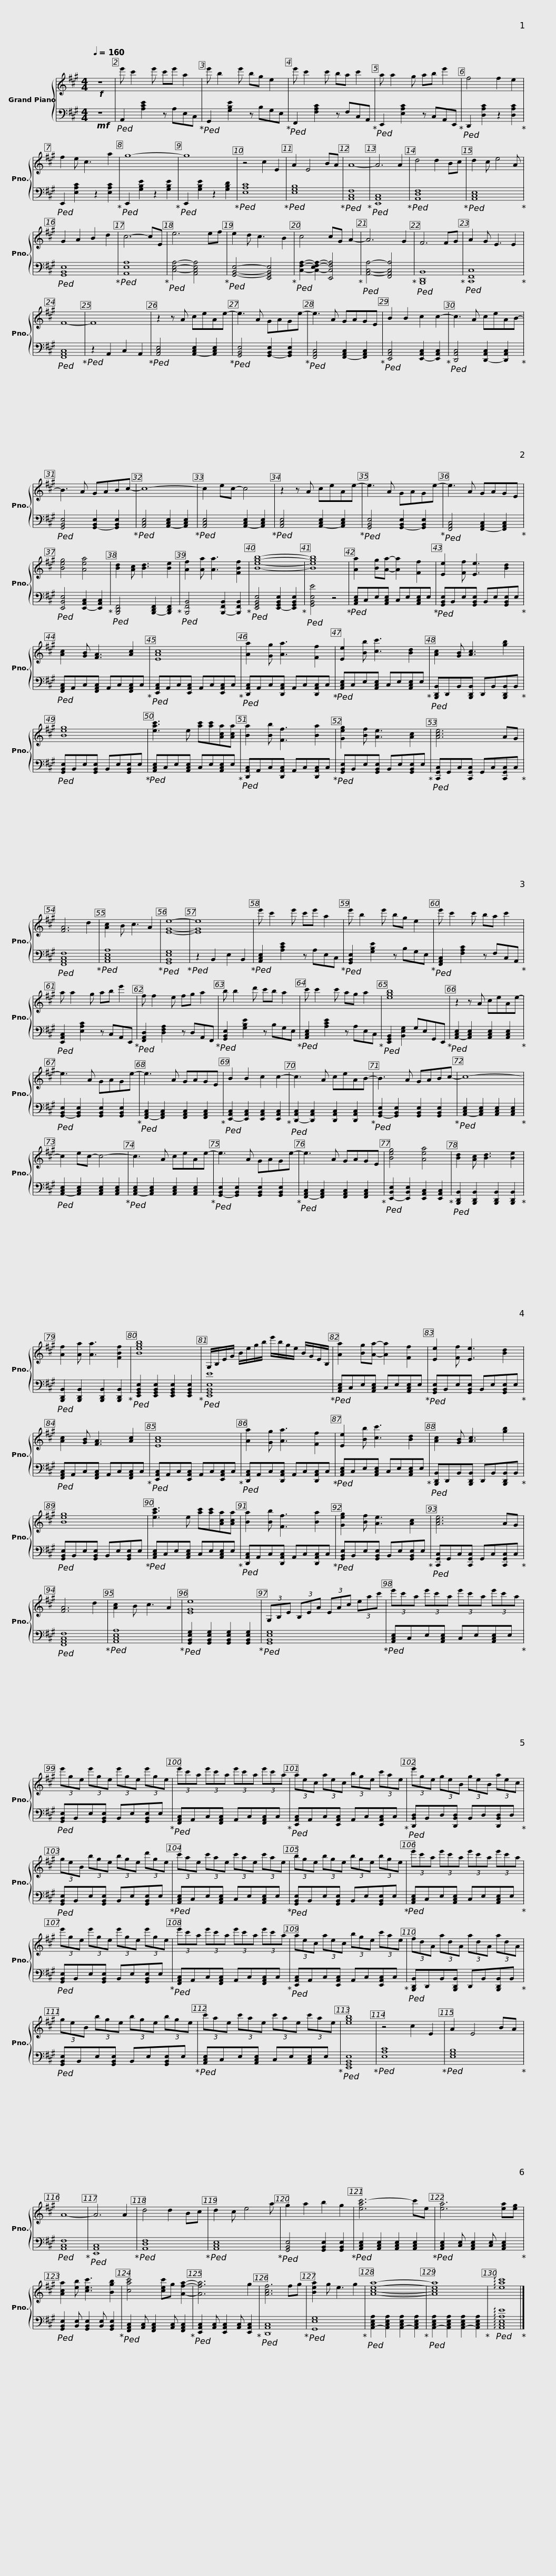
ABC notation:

X:1
%%score { 1 | 2 }
L:1/8
Q:1/4=160
M:4/4
I:linebreak $
K:A
V:1 treble
V:2 bass
V:1
!f! z8 | e' c'2 e' c'e' a2 | e' b2 e' bg e2 | e' c'2 c' ba c'2 | a a2 g ab e'2 |$ %5
 f4 f2 e2 | f2 e c3 a2 | g8- | g8 | z4 c2 E2 | %10
 A2 E4 BA | A8- | A6 A2 | d4 d2 Bc | d2 c e4 A |$ %15
 G2 A2 B2 d2 | c6- cE | e6 ef | e2 d c3 B2 | c4 cG A2- | %20
 A6 G2 | F6 FG | A2 G E3 E2 | F8- |$ F8 | %25
 z2 z A ceAe- | e3 A GAGe- | e3 A GAGE | B2 B2 c2 c2- | c3 A ceAB- |$ %30
 B3 A GABc- | c8- | c2 ec- c4 | z2 z A ceAe- | e3 A GAGe- | %35
 e3 A GAGE |$ [Beg]4 [Aea]4 | [Bd]2 [Ac] [Bd]3 [Be]2 | [Af]2 [Aa] [Aa]3 [FBf]2 | [Begb]8- | %40
 [Begb]8 | [Aa]2 [Bg][Aa]- [Aa]2 [Ff]2 | [Ee]2 [Ff] [Ee]3 [Bd]2 |$ [Ac]2 [GB] [FA]3 [Ac]2 | [EAc]8 | %45
 [Aa]2 [Gg] [Aa]3 [Ff]2 | [Ee]2 [Bb] [cc']3 [Bd]2 | [Ac]2 [GB] [Ac]3 [gb]2 |$ [Beg]8 | [eac']3 e [ac'][ac'][Aca][Aca] | %50
 [Ba]2 [Bb] [Ff]3 [Ba]2 | [Geg]2 [Bf] [Ae]3 [Ac]2 | [Ace]6 AG |$ [FA]6 d2 | [Ac]2 B c3 A2 | %55
 [EGe]8- | [EGe]8 | e' c'2 e' c'e' a2 | e' b2 e' bg e2 | e' c'2 c' ba c'2 |$ %60
 a a2 g ab e'2 | f f2 e fg a2 | b b2 d' c'b a2 | c' c'2 c' ag a2 | [egb]8 |$ %65
 z2 z A ceAe- | e3 A GAGe- | e3 A GAGE | B2 B2 c2 c2- | c3 A ceAB- |$ %70
 B3 A GABc- | c8- | c2 ec- c4- | c3 A ceAe- | e3 A GAGe- |$ %75
 e3 A GAGE | [Beg]4 [Aea]4 | [Bd]2 [Ac] [Bd]3 [Be]2 | [Af]2 [Aa] [Aa]3 [FBf]2 | [Begb]8 |$ %80
 G,/B,/E/G/ B/e/g/b/ e'/b/g/e/ B/G/E/B,/ | [Aa]2 [Bg][Aa]- [Aa]2 [Ff]2 | [Ee]2 [Ff] [Ee]3 [Bd]2 | [Ac]2 [GB] [FA]3 [Ac]2 |$ [EAc]8 | %85
 [Aa]2 [Gg] [Aa]3 [Ff]2 | [Ee]2 [Bb] [cc']3 [Bd]2 | [Ac]2 [GB] [Ac]3 [gb]2 | [Beg]8 |$ [eac']3 e [ac'][ac'][Aca][Aca] | %90
 [Ba]2 [Bb] [Ff]3 [Ba]2 | [Geg]2 [Bf] [Ae]3 [Ac]2 | [Ace]6 AG | [FA]6 d2 | [Ac]2 B c3 A2 |$ %95
 [EGe]8 | (3G,B,E (3B,EA (3EAc (3eac' | (3e'c'a (3e'c'a (3e'c'a (3e'c'a |$ (3e'ge (3e'ge (3e'ge (3e'ge | (3e'c'a (3e'c'a (3e'c'a (3e'c'a |$ %100
 (3aec (3aec (3bge (3c'ae | (3e'ge (3geB (3geB (3aec |$ (3geB (3bge (3bge (3d'ge | (3c'ae (3c'ae (3c'ae (3c'ae |$ (3bge (3bge (3bge (3bge | %105
 (3e'c'a (3e'c'a (3e'c'a (3e'c'a |$ (3e'ge (3e'ge (3e'ge (3e'ge | (3e'c'a (3e'c'a (3e'c'a (3e'c'a |$ (3aec (3aec (3bge (3c'ae | (3fdA (3adA (3adA (3adA |$ %110
 (3geB (3bge (3bge (3bge | (3c'ae (3c'ae (3c'ae (3c'ae | [egb]8 | z4 c2 E2 | A2 E4 BA |$ %115
 A8- | A6 A2 | d4 d2 Bc | d2 c e4 a | g2 a2 b2 g2 | %120
 [eac'-]6 c'e | [ea]6 [ea][eg] | [Aca]2 [eb] [cec']3 [Bgb]2 |$ [cac']4 [cec']g [Afa]2- | [Afa]6 g2 | %125
 [Acf]6 fg | [Bea]2 g e3 g2 | [Acea]8- | [Acea]8 | !arpeggio![eac']8 |] %130
V:2
!mf! z8 |!ped! A,,2 [A,CE]2 z A,E,C,!ped-up! |!ped! G,,2 [G,B,E]2 z B,G,E,!ped-up! |!ped! F,,2 [F,A,C]2 z F,C,A,,!ped-up! |!ped! E,,2 [E,A,C]2 z C,A,,E,,!ped-up! |$ %5
!ped! D,,2 [D,A,C]2 z2 [D,A,C]2!ped-up! |!ped! E,,2 [E,A,C]2 z2 [E,A,C]2!ped-up! |!ped! E,,2 [G,B,E]2 z2 [G,B,E]2!ped-up! |!ped! E,,2 [G,B,E]2 z2 [G,B,D]2!ped-up! |!ped! [E,A,C]8!ped-up! | %10
!ped! [E,G,B,]8!ped-up! |!ped! [A,,C,F,]8!ped-up! |!ped! [E,,A,,C,]8!ped-up! |!ped! [A,,D,F,]8!ped-up! |!ped! [A,,C,E,]8!ped-up! |$ %15
!ped! [G,,B,,E,]8!ped-up! |!ped! [A,,E,A,]8!ped-up! |!ped! [C,E,A,]4- [A,,C,E,A,]4!ped-up! |!ped! [G,,B,,E,]4- [E,,G,,B,,E,]4!ped-up! |!ped! [C,F,A,]2- [C,-E,F,-A,-]2 [E,,C,F,A,]4!ped-up! | %20
!ped! [A,,C,A,]4- [F,,A,,C,A,]4!ped-up! |!ped! [B,,,D,,B,,]8!ped-up! |!ped! [C,,F,,C,]8!ped-up! |!ped! [F,,A,,C,]8!ped-up! |$!ped! z2 A,,2 C,2 A,,2!ped-up! | %25
!ped! [A,,C,E,]4 [A,,-C,E,]2 [A,,C,E,]2!ped-up! |!ped! [G,,B,,E,]4 [G,,-B,,E,]2 [G,,B,,E,]2!ped-up! |!ped! [F,,A,,C,]4 [F,,-A,,C,]2 [F,,A,,C,]2!ped-up! |!ped! [E,,A,,C,]4 [E,,-A,,C,]2 [E,,A,,C,]2!ped-up! |!ped! [D,,A,,C,]4 [D,,-A,,C,]2 [D,,A,,C,]2!ped-up! |$ %30
!ped! [G,,B,,E,]4 [G,,-B,,E,]2 [G,,B,,E,]2!ped-up! |!ped! [A,,C,E,]4 [A,,-C,E,]2 [A,,C,E,]2!ped-up! |!ped! [A,,C,E,]4 [A,,-C,E,]2 [A,,C,E,]2!ped-up! |!ped! [A,,C,E,]4 [A,,-C,E,]2 [A,,C,E,]2!ped-up! |!ped! [G,,B,,E,]4 [G,,-B,,E,]2 [G,,B,,E,]2!ped-up! | %35
!ped! [F,,A,,C,]4 [F,,-A,,C,]2 [F,,A,,C,]2!ped-up! |$!ped! [E,,B,,E,]4 [E,,-A,,C,]2 [E,,A,,C,]2!ped-up! |!ped! [B,,,D,,F,,]4 [B,,,-D,,F,,]2 [B,,,D,,F,,]2!ped-up! |!ped! [B,,,F,,B,,]4 [B,,,-F,,B,,]2 [B,,,F,,B,,]2!ped-up! |!ped! [E,,G,,B,,E,]4 [E,,-G,,B,,E,]2 [E,,G,,B,,E,]2!ped-up! | %40
!ped! [G,,B,,E,E]4 z4!ped-up! |!ped! [A,,C,E,]C,E,[A,,C,E,] C,E,[A,,C,E,]E,!ped-up! |!ped! [G,,B,,E,]B,,E,[G,,B,,E,] B,,E,[G,,B,,E,]E,!ped-up! |$!ped! [F,,A,,C,]A,,C,[F,,A,,C,] A,,C,[F,,A,,C,]C,!ped-up! |!ped! [E,,A,,C,]A,,C,[E,,A,,C,] A,,C,[E,,A,,C,]C,!ped-up! | %45
!ped! [D,,A,,C,]A,,C,[D,,A,,C,] A,,C,[D,,A,,C,]C,!ped-up! |!ped! [A,,C,E,]C,E,[A,,C,E,] C,E,[A,,C,E,]E,!ped-up! |!ped! [B,,,D,,B,,]D,,B,,[B,,,D,,B,,] D,,B,,[B,,,D,,B,,]B,,!ped-up! |$!ped! [G,,B,,E,]B,,E,[G,,B,,E,] B,,E,[G,,B,,E,]E,!ped-up! |!ped! [A,,C,E,]C,E,[A,,C,E,] C,E,[A,,C,E,]E,!ped-up! | %50
!ped! [D,,A,,C,]A,,C,[D,,A,,C,] A,,C,[D,,A,,C,]C,!ped-up! |!ped! [G,,B,,E,]B,,E,[G,,B,,E,] B,,E,[G,,B,,E,]E,!ped-up! |!ped! [C,,G,,C,]G,,C,[C,,G,,C,] G,,C,[C,,G,,C,]C,!ped-up! |$!ped! [F,,A,,C,F,]8!ped-up! |!ped! [A,,C,E,A,]8!ped-up! | %55
!ped! [G,,B,,E,G,]8!ped-up! |!ped! z2 B,,2 E,2 B,,2!ped-up! |!ped! [A,,C,E,]2 [A,CE]2 z A,E,C,!ped-up! |!ped! [G,,B,,E,]2 [G,B,E]2 z B,G,E,!ped-up! |!ped! [F,,A,,C,]2 [F,A,C]2 z F,C,A,,!ped-up! |$ %60
!ped! [E,,A,,C,]2 [E,A,C]2 z C,A,,E,,!ped-up! |!ped! [F,,A,,D,]2 [D,F,A,]2 z D,A,,F,,!ped-up! |!ped! [G,,B,,E,]2 [G,B,E]2 z B,G,E,!ped-up! |!ped! [A,,C,E,]2 [A,CE]2 z A,E,C,!ped-up! |!ped! [E,,G,,B,,]2 [B,,E,G,]2 G,E,G,,E,,!ped-up! |$ %65
!ped! [A,,-C,E,]2 [A,,C,E,]2 [A,,C,E,]2 [A,,C,E,]2!ped-up! |!ped! [G,,-B,,E,]2 [G,,B,,E,]2 [G,,B,,E,]2 [G,,B,,E,]2!ped-up! |!ped! [F,,-A,,C,]2 [F,,A,,C,]2 [F,,A,,C,]2 [F,,A,,C,]2!ped-up! |!ped! [E,,-A,,C,]2 [E,,A,,C,]2 [E,,A,,C,]2 [E,,A,,C,]2!ped-up! |!ped! [D,,-A,,C,]2 [D,,A,,C,]2 [D,,A,,C,]2 [D,,A,,C,]2!ped-up! |$ %70
!ped! [G,,-B,,E,]2 [G,,B,,E,]2 [G,,B,,E,]2 [G,,B,,E,]2!ped-up! |!ped! [A,,-C,E,]2 [A,,C,E,]2 [A,,C,E,]2 [A,,C,E,]2!ped-up! |!ped! [A,,-C,E,]2 [A,,C,E,]2 [A,,C,E,]2 [A,,C,E,]2!ped-up! |!ped! [A,,-C,E,]2 [A,,C,E,]2 [A,,C,E,]2 [A,,C,E,]2!ped-up! |!ped! [G,,-B,,E,]2 [G,,B,,E,]2 [G,,B,,E,]2 [G,,B,,E,]2!ped-up! |$ %75
!ped! [F,,-A,,C,]2 [F,,A,,C,]2 [F,,A,,C,]2 [F,,A,,C,]2!ped-up! |!ped! [E,,-B,,E,]2 [E,,B,,E,]2 [E,,A,,C,]2 [E,,A,,C,]2!ped-up! |!ped! [B,,,D,,B,,]2 [B,,,D,,B,,]2 [B,,,D,,B,,]2 [B,,,D,,B,,]2!ped-up! |!ped! [B,,,D,,B,,]2 [B,,,D,,B,,]2 [B,,,D,,B,,]2 [B,,,D,,B,,]2!ped-up! |!ped! [E,,G,,B,,E,]2 [E,,G,,B,,E,]2 [E,,G,,B,,E,]2 [E,,G,,B,,E,]2!ped-up! |$ %80
!ped! [E,,G,,B,,E,E]8!ped-up! |!ped! [A,,C,E,]C,E,[A,,C,E,] C,E,[A,,C,E,]E,!ped-up! |!ped! [G,,B,,E,]B,,E,[G,,B,,E,] B,,E,[G,,B,,E,]E,!ped-up! |!ped! [F,,A,,C,]A,,C,[F,,A,,C,] A,,C,[F,,A,,C,]C,!ped-up! |$!ped! [E,,A,,C,]A,,C,[E,,A,,C,] A,,C,[E,,A,,C,]C,!ped-up! | %85
!ped! [D,,A,,C,]A,,C,[D,,A,,C,] A,,C,[D,,A,,C,]C,!ped-up! |!ped! [A,,C,E,]C,E,[A,,C,E,] C,E,[A,,C,E,]E,!ped-up! |!ped! [B,,,D,,B,,]D,,B,,[B,,,D,,B,,] D,,B,,[B,,,D,,B,,]B,,!ped-up! |!ped! [G,,B,,E,]B,,E,[G,,B,,E,] B,,E,[G,,B,,E,]E,!ped-up! |$!ped! [A,,C,E,]C,E,[A,,C,E,] C,E,[A,,C,E,]E,!ped-up! | %90
!ped! [D,,A,,C,]A,,C,[D,,A,,C,] A,,C,[D,,A,,C,]C,!ped-up! |!ped! [G,,B,,E,]B,,E,[G,,B,,E,] B,,E,[G,,B,,E,]E,!ped-up! |!ped! [C,,G,,C,]G,,C,[C,,G,,C,] G,,C,[C,,G,,C,]C,!ped-up! |!ped! [F,,A,,C,F,]8!ped-up! |!ped! [A,,C,E,A,]8!ped-up! |$ %95
!ped! [G,,B,,E,G,]2 [G,,B,,E,G,]2 [G,,B,,E,G,]2 [G,,B,,E,G,]2!ped-up! |!ped! [G,,B,,E,G,]8!ped-up! |!ped! [A,,C,E,]C,E,[A,,C,E,] C,E,[A,,C,E,]E,!ped-up! |$!ped! [G,,B,,E,]B,,E,[G,,B,,E,] B,,E,[G,,B,,E,]E,!ped-up! |!ped! [F,,A,,C,]A,,C,[F,,A,,C,] A,,C,[F,,A,,C,]C,!ped-up! |$ %100
!ped! [E,,A,,C,]A,,C,[E,,A,,C,] A,,C,[E,,A,,C,]C,!ped-up! |!ped! [D,,B,,D,]B,,D,[D,,B,,D,] B,,D,[D,,B,,D,]D,!ped-up! |$!ped! [G,,B,,E,]B,,E,[G,,B,,E,] B,,E,[G,,B,,E,]E,!ped-up! |!ped! [A,,C,E,]C,E,[A,,C,E,] C,E,[A,,C,E,]E,!ped-up! |$!ped! [G,,B,,E,]B,,E,[G,,B,,E,] B,,E,[G,,B,,E,]E,!ped-up! | %105
!ped! [A,,C,E,]C,E,[A,,C,E,] C,E,[A,,C,E,]E,!ped-up! |$!ped! [G,,B,,E,]B,,E,[G,,B,,E,] B,,E,[G,,B,,E,]E,!ped-up! |!ped! [F,,A,,C,]A,,C,[F,,A,,C,] A,,C,[F,,A,,C,]C,!ped-up! |$!ped! [E,,A,,C,]A,,C,[E,,A,,C,] A,,C,[E,,A,,C,]C,!ped-up! |!ped! [B,,,D,,B,,]D,,B,,[B,,,D,,B,,] D,,B,,[B,,,D,,B,,]B,,!ped-up! |$ %110
!ped! [G,,B,,E,]B,,E,[G,,B,,E,] B,,E,[G,,B,,E,]E,!ped-up! |!ped! [A,,C,E,]C,E,[A,,C,E,] C,E,[A,,C,E,]E,!ped-up! |!ped! [E,,G,,B,,E,]8!ped-up! |!ped! [E,A,C]8!ped-up! |!ped! [E,G,B,]8!ped-up! |$ %115
!ped! [A,,C,F,]8!ped-up! |!ped! [E,,A,,C,]8!ped-up! |!ped! [A,,D,F,]8!ped-up! |!ped! [A,,C,E,]8!ped-up! |!ped! [G,,B,,E,]4 [G,,B,,E,]2 [G,,B,,E,]2!ped-up! | %120
!ped! [A,,C,E,]2 [A,,C,E,]2 [A,,C,E,]2 [A,,C,E,]2!ped-up! |!ped! [A,,C,E,]2 [C,E,] [A,,C,E,]2 [C,E,] [A,,C,E,]2!ped-up! |!ped! [G,,B,,E,]2 [B,,E,] [G,,B,,E,]2 [B,,E,] [G,,B,,E,]2!ped-up! |$!ped! [F,,A,,C,]2 [A,,C,] [F,,A,,C,]2 [A,,C,] [F,,A,,C,]2!ped-up! |!ped! [E,,A,,C,]2 [A,,C,] [E,,A,,C,]2 [A,,C,] [E,,A,,C,]2!ped-up! | %125
!ped! [D,,A,,C,]8!ped-up! |!ped! [G,,E,G,]8!ped-up! |!ped! [A,,-C,E,A,]2 [A,,C,E,A,]2 [A,,-C,E,A,]2 [A,,C,E,A,]2!ped-up! |!ped! [A,,-C,E,A,]2 [A,,C,E,A,]2 [A,,-C,E,A,]2 [A,,C,E,A,]2!ped-up! |!ped! !arpeggio![A,,C,E,A,E]8!ped-up! |] %130
